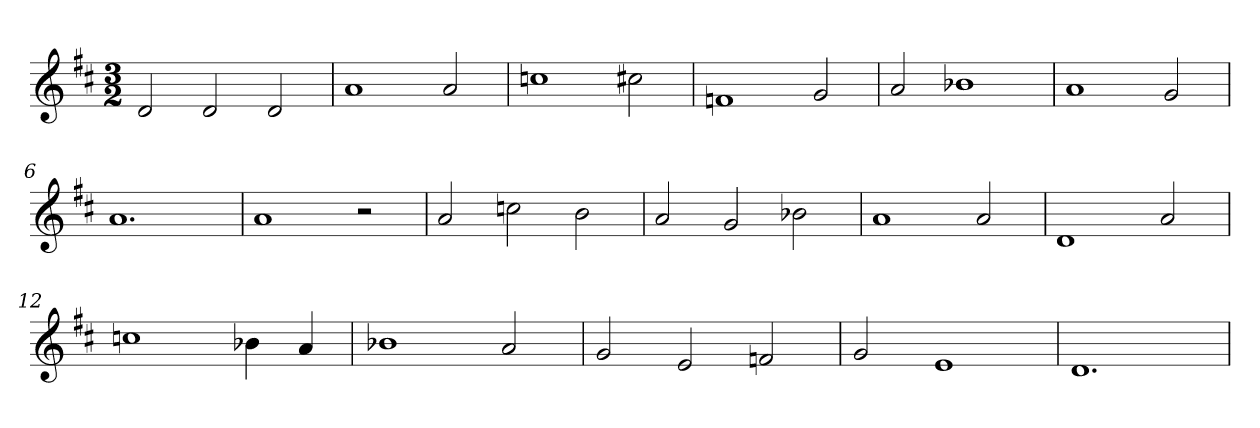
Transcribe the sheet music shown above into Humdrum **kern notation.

**kern
*part1
*staff1
*clefG2
*k[f#c#]
*D:
*M3/2
=
2d
2d
2d
=1
1a
2a
=2
1ccn
2cc#
=3
1fn
2g
=4
2a
1b-X
=5
1a
2g
=6
1.a
=7
1a
2r
=8
2a
2ccn
2b
=9
2a
2g
2b-X
=10
1a
2a
=11
1d
2a
=12
1ccn
4b-X
4a
=13
1b-X
2a
=14
2g
2e
2fn
=15
2g
1e
=16
1.d
=
*-
